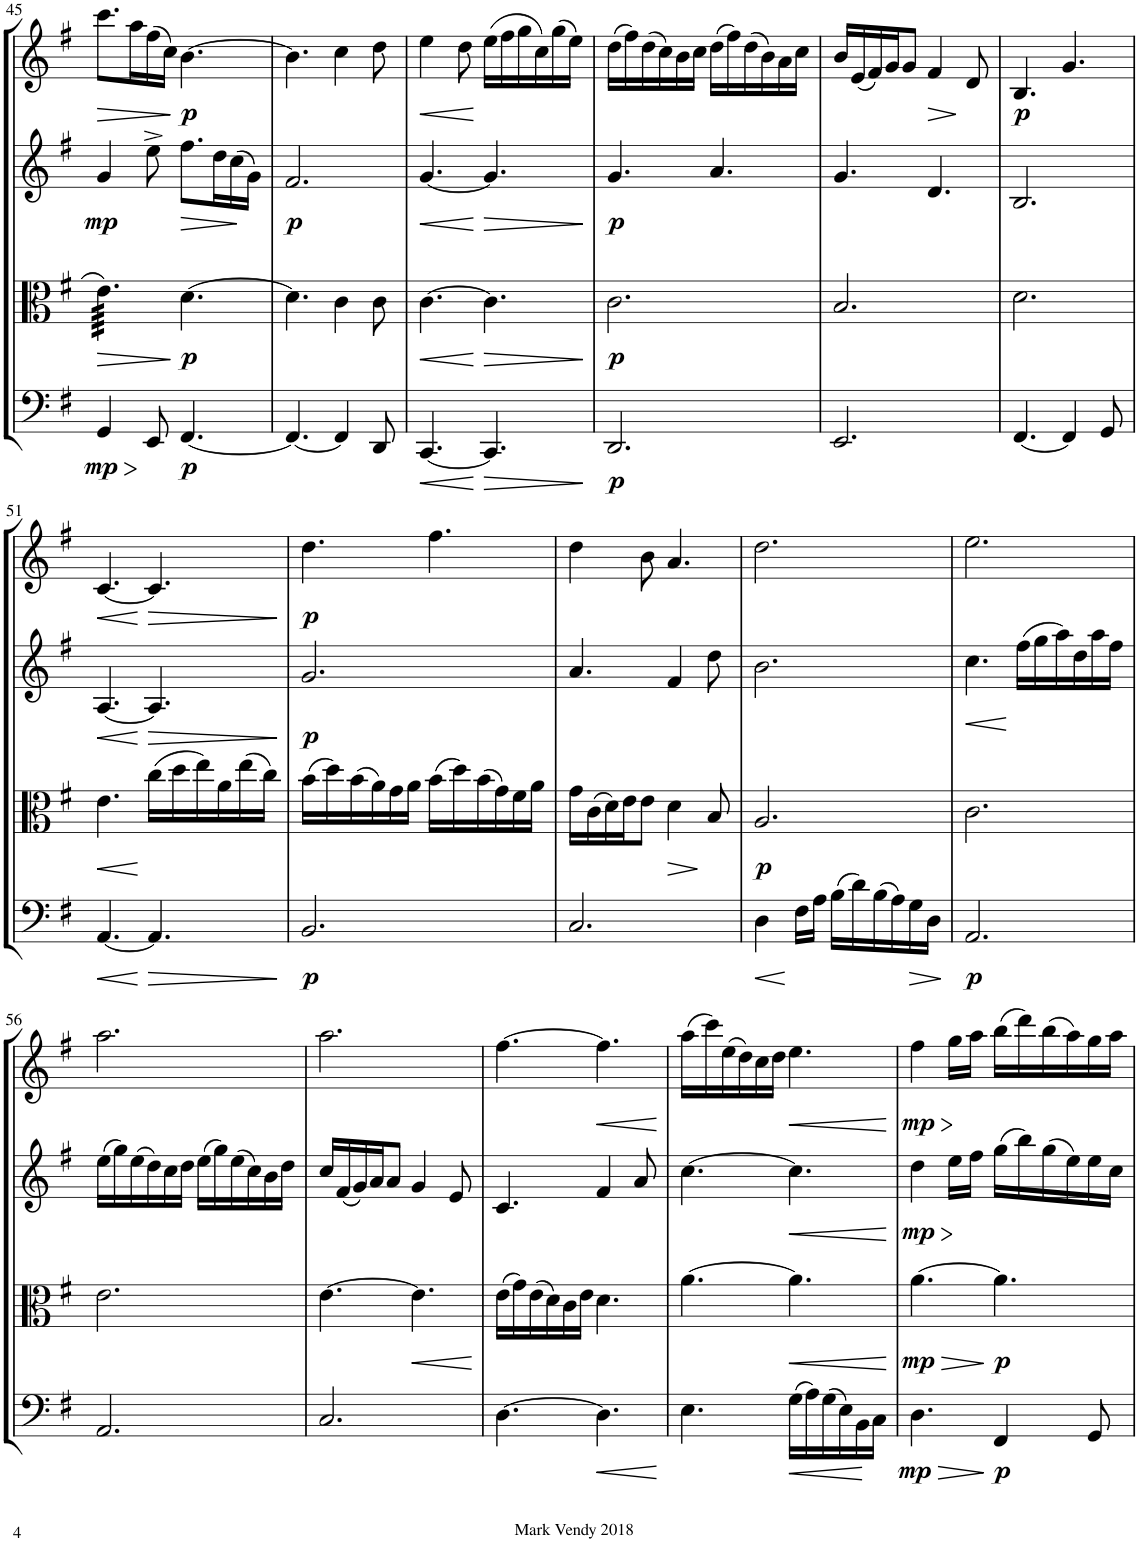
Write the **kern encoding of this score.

**kern	**dynam	**kern	**dynam	**kern	**dynam	**kern	**dynam
*part4	*part4	*part3	*part3	*part2	*part2	*part1	*part1
*staff4	*staff4	*staff3	*staff3	*staff2	*staff2	*staff1	*staff1
*I"Violoncello	*	*I"Viola	*	*I"Violin II	*	*I"Violin I	*
*I'Vc	*	*I'Vla	*	*I'Vln	*	*I'Vln	*
!!LO:PB:g=z
*clefF4	*	*clefC3	*	*clefG2	*	*clefG2	*
*k[f#]	*	*k[f#]	*	*k[f#]	*	*k[f#]	*
*M6/8	*	*M6/8	*	*M6/8	*	*M6/8	*
=45	=45	=45	=45	=45	=45	=45	=45
!	!LO:HP:b	!	!LO:HP:b	!	!	!	!LO:HP:b
!	!LO:DY:n=1:b	!	!	!	!LO:DY:b	!	!
*	*	*tremolo	*	*	*	*	*
4GG/	> mp	64e\LLLL	>	4g/	mp	8.ccc\L	>
.	.	64e\	.	.	.	.	.
.	.	64e\	.	.	.	.	.
.	.	64e\	.	.	.	.	.
.	.	64e\	.	.	.	.	.
.	.	64e\	.	.	.	.	.
.	.	64e\	.	.	.	.	.
.	.	64e\	.	.	.	.	.
.	.	64e\	.	.	.	.	.
.	.	64e\	.	.	.	.	.
.	.	64e\	.	.	.	.	.
.	.	64e\	.	.	.	.	.
.	.	64e\	.	.	.	16aa\L	.
.	.	64e\	.	.	.	.	.
.	.	64e\	.	.	.	.	.
.	.	64e\	.	.	.	.	.
8EE/	.	64e\	.	8ee^\	.	(16ff#\	.
.	.	64e\	.	.	.	.	.
.	.	64e\	.	.	.	.	.
.	.	64e\	.	.	.	.	.
.	.	64e\	.	.	.	16cc\JJ)	.
.	.	64e\	.	.	.	.	.
.	.	64e\	.	.	.	.	.
.	.	64e\JJJJ	.	.	.	.	.
*	*	*Xtremolo	*	*	*	*	*
!	!LO:DY:n=2:b	!	!LO:DY:b	!	!LO:HP:b	!	!LO:DY:n=1:b
[4.FF#/	p	[4.d\	p	8.ff#\L	>	[4.b\	] p
.	.	.	.	16dd\L	.	.	.
.	.	.	.	(16cc\	.	.	.
.	.	.	.	16g\JJ)	.	.	.
=46	=46	=46	=46	=46	=46	=46	=46
!	!	!	!	!	!LO:DY:b	!	!
4.FF#/_	.	4.d\]	.	2.f#/	p	4.b\]	.
4FF#/]	.	4c\	.	.	.	4cc\	.
8DD/	.	8c\	.	.	.	8dd\	.
=47	=47	=47	=47	=47	=47	=47	=47
!	!LO:HP:b	!	!LO:HP:b	!	!LO:HP:b	!	!LO:HP:b
[4.CC/	<	[4.c\	<	[4.g/	<	4ee\	<
.	.	.	.	.	.	8dd\	.
!	!LO:HP:n=1:b	!	!LO:HP:n=1:b	!	!LO:HP:n=1:b	!	!
4.CC/]	] >	4.c\]	] >	4.g/]	] >	(16ee\LL	[
.	.	.	.	.	.	16ff#\	.
.	.	.	.	.	.	16gg\	.
.	.	.	.	.	.	16cc\)	.
.	.	.	.	.	.	(16gg\	.
.	.	.	.	.	.	16ee\JJ)	.
.	[	.	[	.	[	.	.
=48	=48	=48	=48	=48	=48	=48	=48
!	!LO:DY:b	!	!LO:DY:b	!	!LO:DY:b	!	!
2.DD/	p	2.c\	p	4.g/	p	(16dd\LL	.
.	.	.	.	.	.	16ff#\)	.
.	.	.	.	.	.	(16dd\	.
.	.	.	.	.	.	16cc\)	.
.	.	.	.	.	.	16b\	.
.	.	.	.	.	.	16cc\JJ	.
.	.	.	.	4.a/	.	(16dd\LL	.
.	.	.	.	.	.	16ff#\)	.
.	.	.	.	.	.	(16dd\	.
.	.	.	.	.	.	16b\)	.
.	.	.	.	.	.	16a\	.
.	.	.	.	.	.	16cc\JJ	.
=49	=49	=49	=49	=49	=49	=49	=49
2.EE/	.	2.B/	.	4.g/	.	16b/LL	.
.	.	.	.	.	.	(16e/	.
.	.	.	.	.	.	16f#/)	.
.	.	.	.	.	.	16g/J	.
.	.	.	.	.	.	8g/J	.
!	!	!	!	!	!	!	!LO:HP:b
.	.	.	.	4.d/	.	4f#/	>
.	.	.	.	.	.	8d/	]
=50	=50	=50	=50	=50	=50	=50	=50
!	!	!	!	!	!	!	!LO:DY:b
[4.FF#/	.	2.d\	.	2.B/	.	4.B/	p
4FF#/]	.	.	.	.	.	4.g/	.
8GG/	.	.	.	.	.	.	.
!!LO:LB:g=z
=51	=51	=51	=51	=51	=51	=51	=51
!	!LO:HP:b	!	!LO:HP:b	!	!LO:HP:b	!	!LO:HP:b
[4.AA/	<	4.e\	<	[4.A/	<	[4.c/	<
!	!LO:HP:n=1:b	!	!	!	!LO:HP:n=1:b	!	!LO:HP:n=1:b
4.AA/]	] >	(16cc\LL	]	4.A/]	] >	4.c/]	[ >
.	.	16dd\	.	.	.	.	.
.	.	16ee\)	.	.	.	.	.
.	.	16a\	.	.	.	.	.
.	.	(16ee\	.	.	.	.	.
.	.	16cc\JJ)	.	.	.	.	.
.	[	.	.	.	[	.	]
=52	=52	=52	=52	=52	=52	=52	=52
!	!LO:DY:b	!	!	!	!LO:DY:b	!	!LO:DY:b
2.BB/	p	(16b\LL	.	2.g/	p	4.dd\	p
.	.	16dd\)	.	.	.	.	.
.	.	(16b\	.	.	.	.	.
.	.	16a\)	.	.	.	.	.
.	.	16g\	.	.	.	.	.
.	.	16a\JJ	.	.	.	.	.
.	.	(16b\LL	.	.	.	4.ff#\	.
.	.	16dd\)	.	.	.	.	.
.	.	(16b\	.	.	.	.	.
.	.	16g\)	.	.	.	.	.
.	.	16f#\	.	.	.	.	.
.	.	16a\JJ	.	.	.	.	.
=53	=53	=53	=53	=53	=53	=53	=53
2.C/	.	16g\LL	.	4.a/	.	4dd\	.
.	.	(16c\	.	.	.	.	.
.	.	16d\)	.	.	.	.	.
.	.	16e\J	.	.	.	.	.
.	.	8e\J	.	.	.	8b\	.
!	!	!	!LO:HP:b	!	!	!	!
.	.	4d\	>	4f#/	.	4.a/	.
.	.	8B/	[	8dd\	.	.	.
=54	=54	=54	=54	=54	=54	=54	=54
!	!LO:HP:b	!	!LO:DY:b	!	!	!	!
4D\	<	2.A/	p	2.b\	.	2.dd\	.
16F#\LL	]	.	.	.	.	.	.
16A\JJ	.	.	.	.	.	.	.
(16B\LL	.	.	.	.	.	.	.
16d\)	.	.	.	.	.	.	.
(16B\	.	.	.	.	.	.	.
16A\)	.	.	.	.	.	.	.
!	!LO:HP:b	!	!	!	!	!	!
16G\	>	.	.	.	.	.	.
16D\JJ	.	.	.	.	.	.	.
.	[	.	.	.	.	.	.
=55	=55	=55	=55	=55	=55	=55	=55
!	!LO:DY:b	!	!	!	!LO:HP:b	!	!
2.AA/	p	2.c\	.	4.cc\	<	2.ee\	.
.	.	.	.	(16ff#\LL	]	.	.
.	.	.	.	16gg\	.	.	.
.	.	.	.	16aa\)	.	.	.
.	.	.	.	16dd\	.	.	.
.	.	.	.	16aa\	.	.	.
.	.	.	.	16ff#\JJ	.	.	.
!!LO:LB:g=z
=56	=56	=56	=56	=56	=56	=56	=56
2.AA/	.	2.e\	.	(16ee\LL	.	2.aa\	.
.	.	.	.	16gg\)	.	.	.
.	.	.	.	(16ee\	.	.	.
.	.	.	.	16dd\)	.	.	.
.	.	.	.	16cc\	.	.	.
.	.	.	.	16dd\JJ	.	.	.
.	.	.	.	(16ee\LL	.	.	.
.	.	.	.	16gg\)	.	.	.
.	.	.	.	(16ee\	.	.	.
.	.	.	.	16cc\)	.	.	.
.	.	.	.	16b\	.	.	.
.	.	.	.	16dd\JJ	.	.	.
=57	=57	=57	=57	=57	=57	=57	=57
2.C/	.	[4.e\	.	16cc/LL	.	2.aa\	.
.	.	.	.	(16f#/	.	.	.
.	.	.	.	16g/)	.	.	.
.	.	.	.	16a/J	.	.	.
.	.	.	.	8a/J	.	.	.
!	!	!	!LO:HP:b	!	!	!	!
.	.	4.e\]	<	4g/	.	.	.
.	.	.	.	8e/	.	.	.
.	.	.	]	.	.	.	.
=58	=58	=58	=58	=58	=58	=58	=58
[4.D\	.	(16e\LL	.	4.c/	.	[4.ff#\	.
.	.	16g\)	.	.	.	.	.
.	.	(16e\	.	.	.	.	.
.	.	16d\)	.	.	.	.	.
.	.	16c\	.	.	.	.	.
.	.	16e\JJ	.	.	.	.	.
!	!LO:HP:b	!	!	!	!	!	!LO:HP:b
4.D\]	<	4.d\	.	4f#/	.	4.ff#\]	<
.	.	.	.	8a/	.	.	.
.	]	.	.	.	.	.	[
=59	=59	=59	=59	=59	=59	=59	=59
4.E\	.	[4.a\	.	[4.cc\	.	(16aa\LL	.
.	.	.	.	.	.	16ccc\)	.
.	.	.	.	.	.	(16ee\	.
.	.	.	.	.	.	16dd\)	.
.	.	.	.	.	.	16cc\	.
.	.	.	.	.	.	16dd\JJ	.
!	!LO:HP:b	!	!LO:HP:b	!	!LO:HP:b	!	!LO:HP:b
(16G\LL	<	4.a\]	<	4.cc\]	<	4.ee\	<
16A\)	.	.	.	.	.	.	.
(16G\	.	.	.	.	.	.	.
16E\)	.	.	.	.	.	.	.
16BB\	.	.	.	.	.	.	.
16C\JJ	[	.	.	.	.	.	.
.	.	.	[	.	[	.	[
=60	=60	=60	=60	=60	=60	=60	=60
!	!LO:DY:b	!	!LO:DY:b	!	!LO:DY:b	!	!LO:HP:b
!	!	!	!	!	!	!	!LO:DY:n=1:b
4.D\	mp	[4.a\	mp	4dd\	mp	4ff#\	> mp
.	.	.	.	16ee\LL	[	16gg\LL	]
.	.	.	.	16ff#\JJ	.	16aa\JJ	.
!	!LO:DY:n=1:b	!	!LO:DY:n=1:b	!	!	!	!
4FF#/	[ p	4.a\]	[ p	(16gg\LL	.	(16bb\LL	.
.	.	.	.	16bb\)	.	16ddd\)	.
.	.	.	.	(16gg\	.	(16bb\	.
.	.	.	.	16ee\)	.	16aa\)	.
8GG/	.	.	.	16ee\	.	16gg\	.
.	.	.	.	16cc\JJ	.	16aa\JJ	.
=	=	=	=	=	=	=	=
*-	*-	*-	*-	*-	*-	*-	*-
